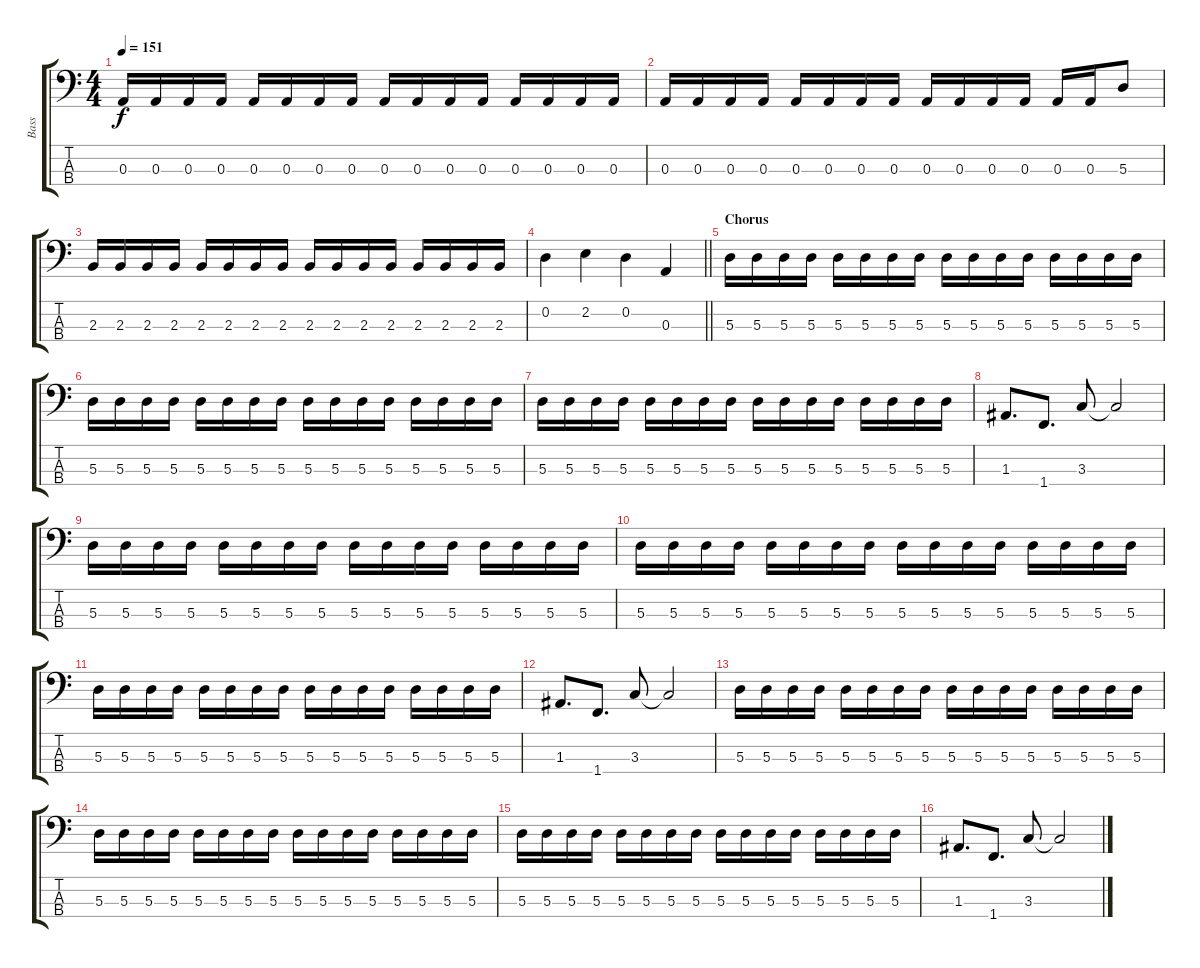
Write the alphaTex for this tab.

\track ("Bass" "Bass") {instrument electricbasspick}
\staff {score tabs}
\tuning (G2 D2 A1 E1) {hide}
\ts (4 4)
\tempo 151
\clef f4
\ks c
0.3.16{dy f} 0.3.16 0.3.16 0.3.16 0.3.16 0.3.16 0.3.16 0.3.16 0.3.16 0.3.16 0.3.16 0.3.16 0.3.16 0.3.16 0.3.16 0.3.16 |
0.3.16 0.3.16 0.3.16 0.3.16 0.3.16 0.3.16 0.3.16 0.3.16 0.3.16 0.3.16 0.3.16 0.3.16 0.3.16 0.3.16 5.3.8 |
2.3.16 2.3.16 2.3.16 2.3.16 2.3.16 2.3.16 2.3.16 2.3.16 2.3.16 2.3.16 2.3.16 2.3.16 2.3.16 2.3.16 2.3.16 2.3.16 |
\barLineRight lightlight
0.2.4 2.2.4 0.2.4 0.3.4 |
\section ("" "Chorus")
5.3.16 5.3.16 5.3.16 5.3.16 5.3.16 5.3.16 5.3.16 5.3.16 5.3.16 5.3.16 5.3.16 5.3.16 5.3.16 5.3.16 5.3.16 5.3.16 |
5.3.16 5.3.16 5.3.16 5.3.16 5.3.16 5.3.16 5.3.16 5.3.16 5.3.16 5.3.16 5.3.16 5.3.16 5.3.16 5.3.16 5.3.16 5.3.16 |
5.3.16 5.3.16 5.3.16 5.3.16 5.3.16 5.3.16 5.3.16 5.3.16 5.3.16 5.3.16 5.3.16 5.3.16 5.3.16 5.3.16 5.3.16 5.3.16 |
1.3.8{d} 1.4.8{d} 3.3.8 3.3{t}.2 |
5.3.16 5.3.16 5.3.16 5.3.16 5.3.16 5.3.16 5.3.16 5.3.16 5.3.16 5.3.16 5.3.16 5.3.16 5.3.16 5.3.16 5.3.16 5.3.16 |
5.3.16 5.3.16 5.3.16 5.3.16 5.3.16 5.3.16 5.3.16 5.3.16 5.3.16 5.3.16 5.3.16 5.3.16 5.3.16 5.3.16 5.3.16 5.3.16 |
5.3.16 5.3.16 5.3.16 5.3.16 5.3.16 5.3.16 5.3.16 5.3.16 5.3.16 5.3.16 5.3.16 5.3.16 5.3.16 5.3.16 5.3.16 5.3.16 |
1.3.8{d} 1.4.8{d} 3.3.8 3.3{t}.2 |
5.3.16 5.3.16 5.3.16 5.3.16 5.3.16 5.3.16 5.3.16 5.3.16 5.3.16 5.3.16 5.3.16 5.3.16 5.3.16 5.3.16 5.3.16 5.3.16 |
5.3.16 5.3.16 5.3.16 5.3.16 5.3.16 5.3.16 5.3.16 5.3.16 5.3.16 5.3.16 5.3.16 5.3.16 5.3.16 5.3.16 5.3.16 5.3.16 |
5.3.16 5.3.16 5.3.16 5.3.16 5.3.16 5.3.16 5.3.16 5.3.16 5.3.16 5.3.16 5.3.16 5.3.16 5.3.16 5.3.16 5.3.16 5.3.16 |
1.3.8{d} 1.4.8{d} 3.3.8 3.3{t}.2
